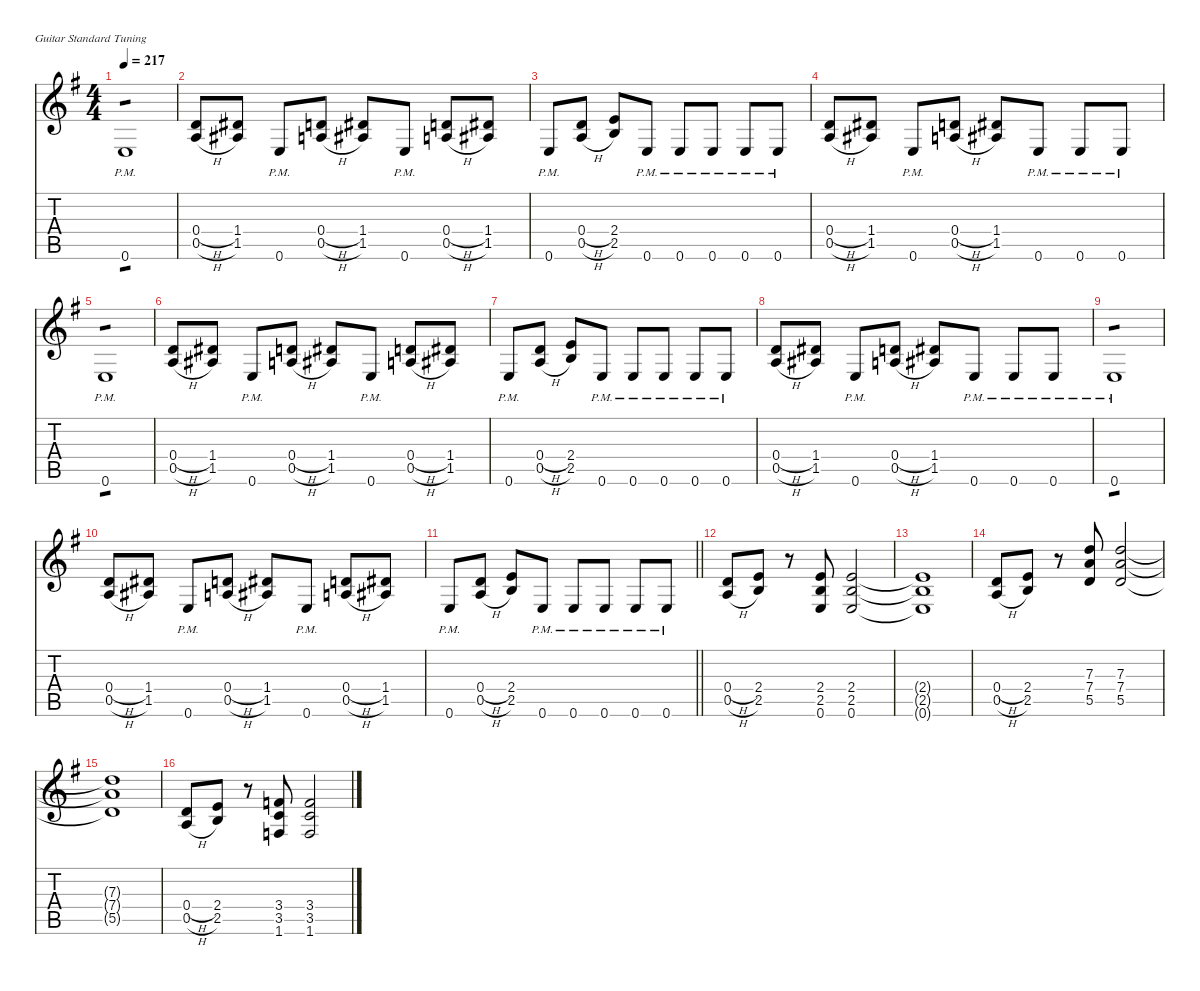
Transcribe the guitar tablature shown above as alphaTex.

\defaultSystemsLayout 4
\hideDynamics
\bracketExtendMode nobrackets
\singleTrackTrackNamePolicy hidden
\multiTrackTrackNamePolicy hidden
\firstSystemTrackNameMode fullname
\firstSystemTrackNameOrientation horizontal
\otherSystemsTrackNameOrientation horizontal
\track ("Kirk Hammet" "el.guit.") {defaultSystemsLayout 8 mute instrument electricguitarclean}
\staff {score tabs}
\tuning (E4 B3 G3 D3 A2 E2)
\ts (4 4)
\tempo 217
\clef g2
\ks eminor
0.6{pm acc forcenatural}.1{tp 1 dy ff beam Up} |
(0.4{h acc forcenatural} 0.5{h acc forcenatural}).8{beam Up} (1.4{acc #} 1.5{acc #}).8{beam Up} 0.6{pm acc forcenatural}.8{dy mf beam Up} (0.4{h acc forcenatural} 0.5{h acc forcenatural}).8{dy ff beam Up} (1.4{acc #} 1.5{acc #}).8{beam Up} 0.6{pm acc forcenatural}.8{dy mf beam Up} (0.4{h acc forcenatural} 0.5{h acc forcenatural}).8{dy ff beam Up} (1.4{acc #} 1.5{acc #}).8{beam Up} |
0.6{pm acc forcenatural}.8{dy mf beam Up} (0.4{h acc forcenatural} 0.5{h acc forcenatural}).8{dy ff beam Up} (2.4{acc forcenatural} 2.5{acc forcenatural}).8{beam Up} 0.6{pm acc forcenatural}.8{beam Up} 0.6{pm acc forcenatural}.8{beam Up} 0.6{pm acc forcenatural}.8{beam Up} 0.6{pm acc forcenatural}.8{beam Up} 0.6{pm acc forcenatural}.8{beam Up} |
(0.4{h acc forcenatural} 0.5{h acc forcenatural}).8{beam Up} (1.4{acc #} 1.5{acc #}).8{beam Up} 0.6{pm acc forcenatural}.8{dy mf beam Up} (0.4{h acc forcenatural} 0.5{h acc forcenatural}).8{dy ff beam Up} (1.4{acc #} 1.5{acc #}).8{beam Up} 0.6{pm acc forcenatural}.8{beam Up} 0.6{pm acc forcenatural}.8{beam Up} 0.6{pm acc forcenatural}.8{beam Up} |
0.6{pm acc forcenatural}.1{tp 1 beam Up} |
(0.4{h acc forcenatural} 0.5{h acc forcenatural}).8{beam Up} (1.4{acc #} 1.5{acc #}).8{beam Up} 0.6{pm acc forcenatural}.8{dy mf beam Up} (0.4{h acc forcenatural} 0.5{h acc forcenatural}).8{dy ff beam Up} (1.4{acc #} 1.5{acc #}).8{beam Up} 0.6{pm acc forcenatural}.8{dy mf beam Up} (0.4{h acc forcenatural} 0.5{h acc forcenatural}).8{dy ff beam Up} (1.4{acc #} 1.5{acc #}).8{beam Up} |
0.6{pm acc forcenatural}.8{dy mf beam Up} (0.4{h acc forcenatural} 0.5{h acc forcenatural}).8{dy ff beam Up} (2.4{acc forcenatural} 2.5{acc forcenatural}).8{beam Up} 0.6{pm acc forcenatural}.8{beam Up} 0.6{pm acc forcenatural}.8{beam Up} 0.6{pm acc forcenatural}.8{beam Up} 0.6{pm acc forcenatural}.8{beam Up} 0.6{pm acc forcenatural}.8{beam Up} |
(0.4{h acc forcenatural} 0.5{h acc forcenatural}).8{beam Up} (1.4{acc #} 1.5{acc #}).8{beam Up} 0.6{pm acc forcenatural}.8{dy mf beam Up} (0.4{h acc forcenatural} 0.5{h acc forcenatural}).8{dy ff beam Up} (1.4{acc #} 1.5{acc #}).8{beam Up} 0.6{pm acc forcenatural}.8{beam Up} 0.6{pm acc forcenatural}.8{beam Up} 0.6{pm acc forcenatural}.8{beam Up} |
0.6{pm acc forcenatural}.1{tp 1 beam Up} |
(0.4{h acc forcenatural} 0.5{h acc forcenatural}).8{beam Up} (1.4{acc #} 1.5{acc #}).8{beam Up} 0.6{pm acc forcenatural}.8{dy mf beam Up} (0.4{h acc forcenatural} 0.5{h acc forcenatural}).8{dy ff beam Up} (1.4{acc #} 1.5{acc #}).8{beam Up} 0.6{pm acc forcenatural}.8{dy mf beam Up} (0.4{h acc forcenatural} 0.5{h acc forcenatural}).8{dy ff beam Up} (1.4{acc #} 1.5{acc #}).8{beam Up} |
\barLineRight lightlight
0.6{pm acc forcenatural}.8{dy mf beam Up} (0.4{h acc forcenatural} 0.5{h acc forcenatural}).8{dy ff beam Up} (2.4{acc forcenatural} 2.5{acc forcenatural}).8{beam Up} 0.6{pm acc forcenatural}.8{beam Up} 0.6{pm acc forcenatural}.8{beam Up} 0.6{pm acc forcenatural}.8{beam Up} 0.6{pm acc forcenatural}.8{beam Up} 0.6{pm acc forcenatural}.8{beam Up} |
(0.4{h acc forcenatural} 0.5{h acc forcenatural}).8{dy f beam Up} (2.4{acc forcenatural} 2.5{acc forcenatural}).8{beam Up} r.8{beam Up} (2.4{acc forcenatural} 2.5{acc forcenatural} 0.6{acc forcenatural}).8{beam Up} (2.4{acc forcenatural} 2.5{acc forcenatural} 0.6{acc forcenatural}).2{beam Up} |
(2.4{t acc forcenatural} 2.5{t acc forcenatural} 0.6{t acc forcenatural}).1{beam Up} |
(0.4{h acc forcenatural} 0.5{h acc forcenatural}).8{beam Up} (2.4{acc forcenatural} 2.5{acc forcenatural}).8{beam Up} r.8{beam Up} (7.3{acc forcenatural} 7.4{acc forcenatural} 5.5{acc forcenatural}).8{beam Up} (7.3{acc forcenatural} 7.4{acc forcenatural} 5.5{acc forcenatural}).2{beam Up} |
(7.3{t acc forcenatural} 7.4{t acc forcenatural} 5.5{t acc forcenatural}).1{beam Up} |
(0.4{h acc forcenatural} 0.5{h acc forcenatural}).8{beam Up} (2.4{acc forcenatural} 2.5{acc forcenatural}).8{beam Up} r.8{beam Up} (3.4{acc forcenatural} 3.5{acc forcenatural} 1.6{acc forcenatural}).8{beam Up} (3.4{acc forcenatural} 3.5{acc forcenatural} 1.6{acc forcenatural}).2{beam Up}
